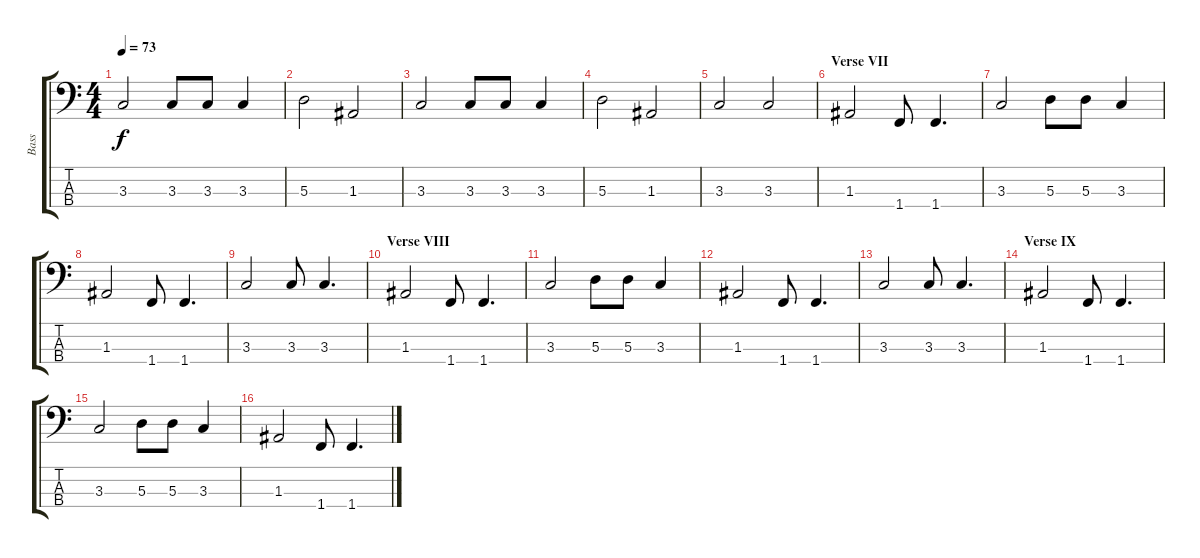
\track ("Bass" "Bass") {instrument electricbassfinger}
\staff {score tabs}
\tuning (G2 D2 A1 E1) {hide}
\ts (4 4)
\tempo 73
\clef f4
\ks c
3.3.2{dy f} 3.3.8 3.3.8 3.3.4 |
5.3.2 1.3.2 |
3.3.2 3.3.8 3.3.8 3.3.4 |
5.3.2 1.3.2 |
3.3.2 3.3.2 |
\section ("" "Verse VII")
1.3.2 1.4.8 1.4.4{d} |
3.3.2 5.3.8 5.3.8 3.3.4 |
1.3.2 1.4.8 1.4.4{d} |
3.3.2 3.3.8 3.3.4{d} |
\section ("" "Verse VIII")
1.3.2 1.4.8 1.4.4{d} |
3.3.2 5.3.8 5.3.8 3.3.4 |
1.3.2 1.4.8 1.4.4{d} |
3.3.2 3.3.8 3.3.4{d} |
\section ("" "Verse IX")
1.3.2 1.4.8 1.4.4{d} |
3.3.2 5.3.8 5.3.8 3.3.4 |
1.3.2 1.4.8 1.4.4{d}
